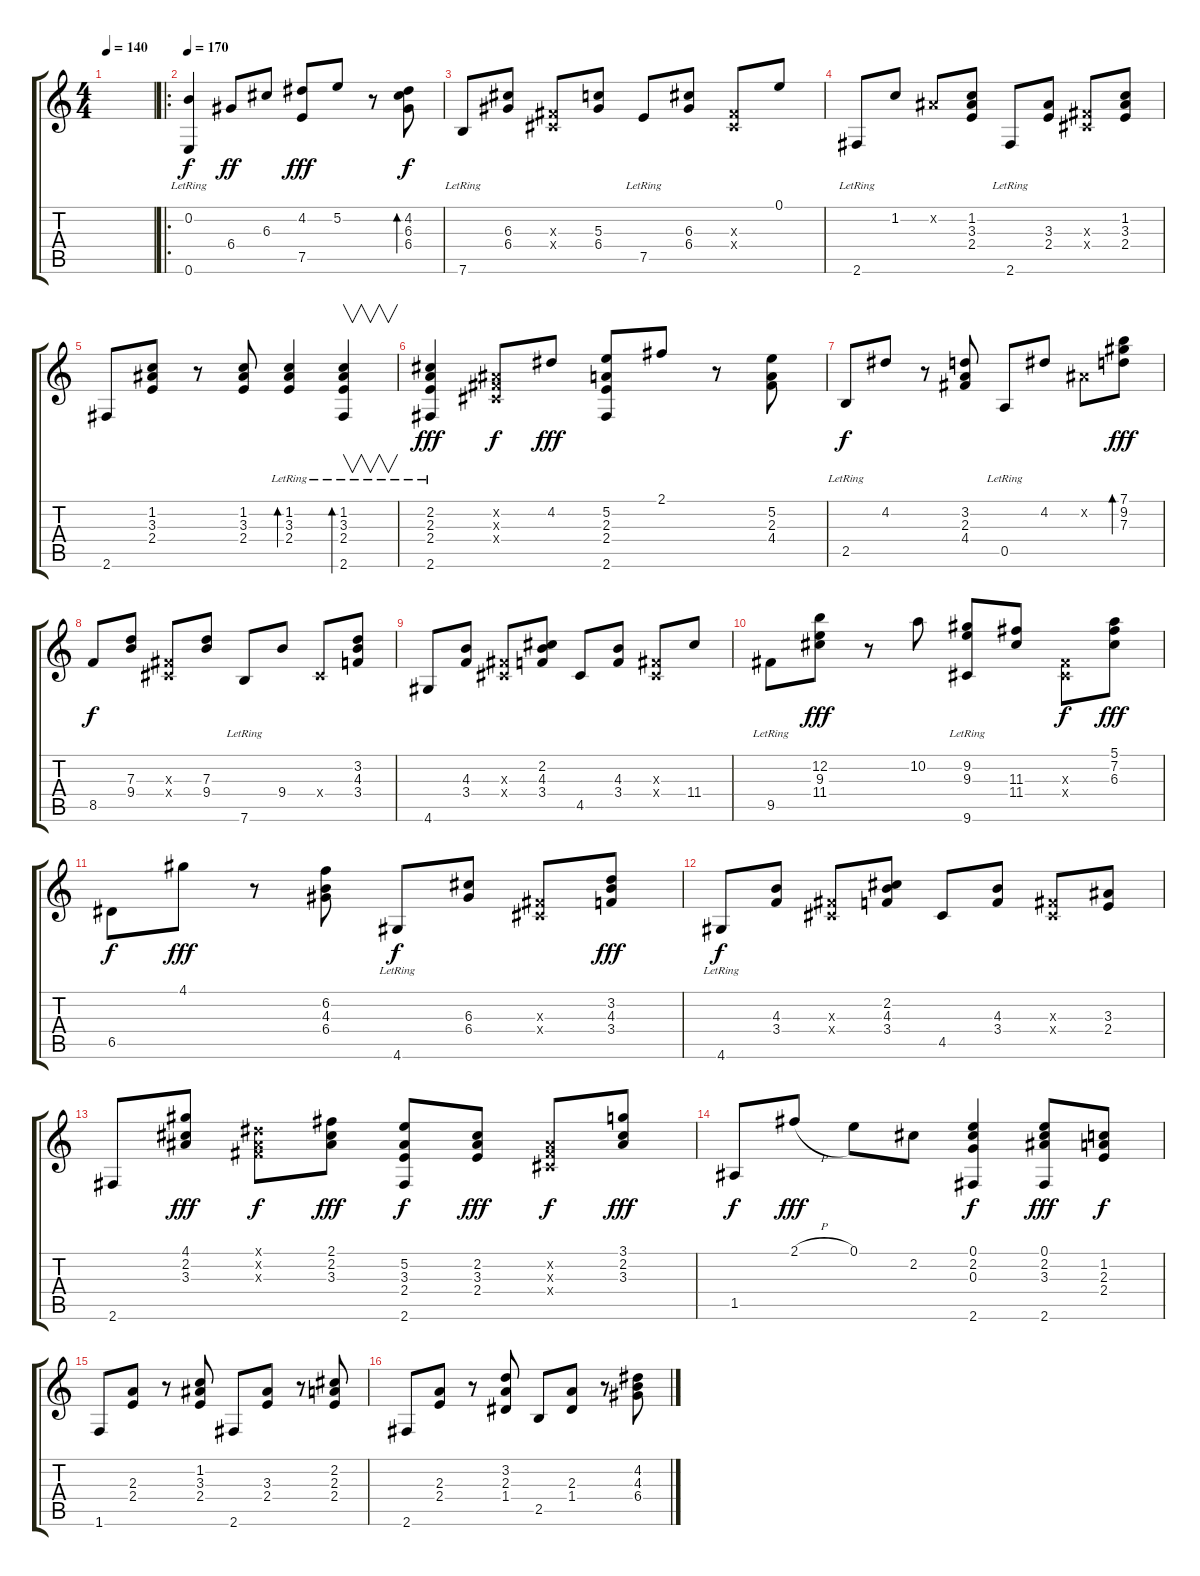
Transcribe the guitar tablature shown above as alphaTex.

\track "" {instrument electricbasspick}
\staff {score tabs}
\tuning (E4 B3 G3 D3 A2 E2) {hide}
\ts (4 4)
\tempo 140
\clef g2
\ks c
|
\ro
\tempo 170
(0.2 0.6{lr}).4 6.4.8{dy ff} 6.3.8 (4.2 7.5).8{dy fff} 5.2.8 r.8 (4.2 6.3 6.4).8{bd 120 dy f} |
7.6{lr}.8 (6.3 6.4).8 (-1.3{x} -1.4{x}).8 (5.3 6.4).8 7.5{lr}.8 (6.3 6.4).8 (-1.3{x} -1.4{x}).8 0.1.8 |
2.6{lr}.8 1.2.8 -1.2{x}.8 (1.2 3.3 2.4).8 2.6{lr}.8 (3.3 2.4).8 (-1.3{x} -1.4{x}).8 (1.2 3.3 2.4).8 |
2.6.8 (1.2 3.3 2.4).8 r.8 (1.2 3.3 2.4).8 (1.2 3.3 2.4{lr}).4{bd 240} (1.2 3.3 2.4 2.6{lr}).4{v bd 240} |
(2.2 2.3 2.4 2.6{lr}).4{dy fff} (-1.2{x} -1.3{x} -1.4{x}).8{dy f} 4.2.8{dy fff} (5.2 2.3 2.4 2.6).8 2.1.8 r.8 (5.2 2.3 4.4).8 |
2.5{lr}.8{dy f} 4.2.8 r.8 (3.2 2.3 4.4).8 0.5{lr}.8 4.2.8 -1.2{x}.8 (7.1 9.2 7.3).8{bd 240 dy fff} |
8.5.8{dy f} (7.3 9.4).8 (-1.3{x} -1.4{x}).8 (7.3 9.4).8 7.6{lr}.8 9.4.8 -1.4{x}.8 (3.2 4.3 3.4).8 |
4.6.8 (4.3 3.4).8 (-1.3{x} -1.4{x}).8 (2.2 4.3 3.4).8 4.5.8 (4.3 3.4).8 (-1.3{x} -1.4{x}).8 11.4.8 |
9.5{lr}.8 (12.2 9.3 11.4).8{dy fff} r.8 10.2.8 (9.2 9.3 9.6{lr}).8 (11.3 11.4).8 (-1.3{x} -1.4{x}).8{dy f} (5.1 7.2 6.3).8{dy fff} |
6.5.8{dy f} 4.1.8{dy fff} r.8 (6.2 4.3 6.4).8 4.6{lr}.8{dy f} (6.3 6.4).8 (-1.3{x} -1.4{x}).8 (3.2 4.3 3.4).8{dy fff} |
4.6{lr}.8{dy f} (4.3 3.4).8 (-1.3{x} -1.4{x}).8 (2.2 4.3 3.4).8 4.5.8 (4.3 3.4).8 (-1.3{x} -1.4{x}).8 (3.3 2.4).8 |
2.6.8 (4.1 2.2 3.3).8{dy fff} (-1.1{x} -1.2{x} -1.3{x}).8{dy f} (2.1 2.2 3.3).8{dy fff} (5.2 3.3 2.4 2.6).8{dy f} (2.2 3.3 2.4).8{dy fff} (-1.2{x} -1.3{x} -1.4{x}).8{dy f} (3.1 2.2 3.3).8{dy fff} |
1.5.8{dy f} 2.1{h}.8{dy fff} 0.1.8 2.2.8 (0.1 2.2 0.3 2.6).4{dy f} (0.1 2.2 3.3 2.6).8{dy fff} (1.2 2.3 2.4).8{dy f} |
1.6.8 (2.3 2.4).8 r.8 (1.2 3.3 2.4).8 2.6.8 (3.3 2.4).8 r.8 (2.2 2.3 2.4).8 |
2.6.8 (2.3 2.4).8 r.8 (3.2 2.3 1.4).8 2.5.8 (2.3 1.4).8 r.8 (4.2 4.3 6.4).8
